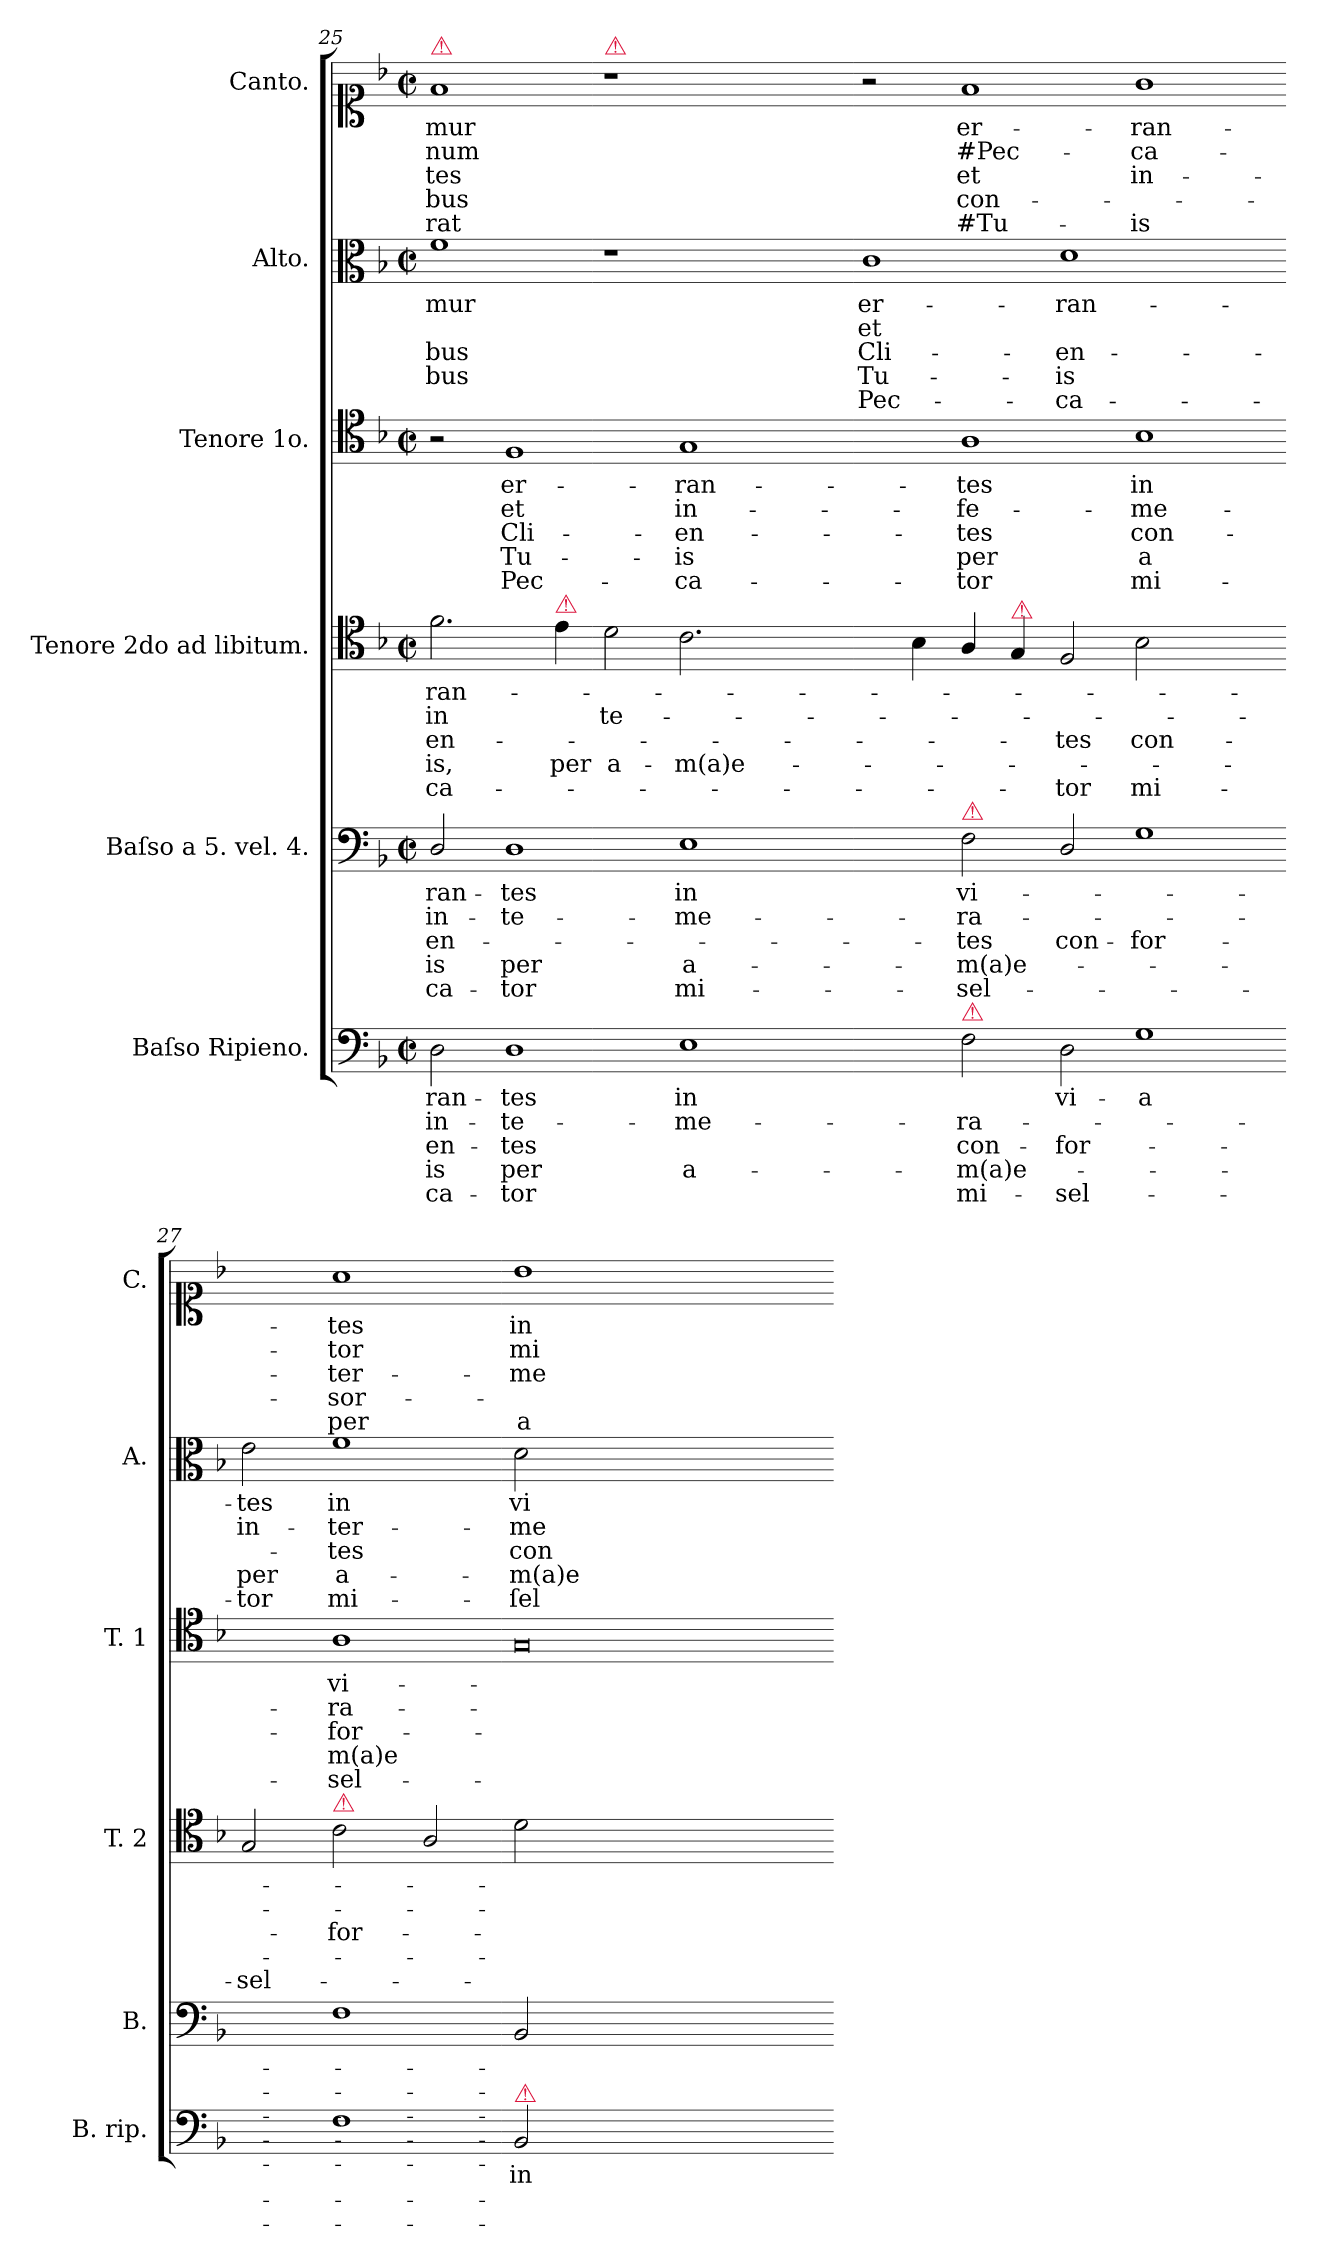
**kern	**text	**text	**text	**text	**text	**kern	**text	**text	**text	**text	**text	**kern	**text	**text	**text	**text	**text	**kern	**text	**text	**text	**text	**text	**kern	**text	**text	**text	**text	**text	**kern	**text	**text	**text	**text	**text
*part6	*part6	*part6	*part6	*part6	*part6	*part5	*part5	*part5	*part5	*part5	*part5	*part4	*part4	*part4	*part4	*part4	*part4	*part3	*part3	*part3	*part3	*part3	*part3	*part2	*part2	*part2	*part2	*part2	*part2	*part1	*part1	*part1	*part1	*part1	*part1
*staff6	*staff6	*staff6	*staff6	*staff6	*staff6	*staff5	*staff5	*staff5	*staff5	*staff5	*staff5	*staff4	*staff4	*staff4	*staff4	*staff4	*staff4	*staff3	*staff3	*staff3	*staff3	*staff3	*staff3	*staff2	*staff2	*staff2	*staff2	*staff2	*staff2	*staff1	*staff1	*staff1	*staff1	*staff1	*staff1
*I"Baſso Ripieno.	*	*	*	*	*	*I"Baſso a 5. vel. 4.	*	*	*	*	*	*I"Tenore 2do ad libitum.	*	*	*	*	*	*I"Tenore 1o.	*	*	*	*	*	*I"Alto.	*	*	*	*	*	*I"Canto.	*	*	*	*	*
*I'B. rip.	*	*	*	*	*	*I'B.	*	*	*	*	*	*I'T. 2	*	*	*	*	*	*I'T. 1	*	*	*	*	*	*I'A.	*	*	*	*	*	*I'C.	*	*	*	*	*
*clefF4	*	*	*	*	*	*clefF4	*	*	*	*	*	*clefC4	*	*	*	*	*	*clefC4	*	*	*	*	*	*clefC3	*	*	*	*	*	*clefC1	*	*	*	*	*
*k[b-]	*	*	*	*	*	*k[b-]	*	*	*	*	*	*k[b-]	*	*	*	*	*	*k[b-]	*	*	*	*	*	*k[b-]	*	*	*	*	*	*k[b-]	*	*	*	*	*
*F:	*	*	*	*	*	*F:	*	*	*	*	*	*F:	*	*	*	*	*	*F:	*	*	*	*	*	*F:	*	*	*	*	*	*F:	*	*	*	*	*
*M2/2	*	*	*	*	*	*M2/2	*	*	*	*	*	*M2/2	*	*	*	*	*	*M2/2	*	*	*	*	*	*M2/2	*	*	*	*	*	*M2/2	*	*	*	*	*
*met(c|)	*	*	*	*	*	*met(c|)	*	*	*	*	*	*met(c|)	*	*	*	*	*	*met(c|)	*	*	*	*	*	*met(c|)	*	*	*	*	*	*met(c|)	*	*	*	*	*
=25	=25	=25	=25	=25	=25	=25	=25	=25	=25	=25	=25	=25	=25	=25	=25	=25	=25	=25	=25	=25	=25	=25	=25	=25	=25	=25	=25	=25	=25	=25	=25	=25	=25	=25	=25
!	!	!	!	!	!	!	!	!	!	!	!	!	!	!	!	!	!	!	!	!	!	!	!	!	!	!	!	!	!	!LO:TX:a:color=crimson:t=⚠	!	!	!	!	!
2D\	-ran-	in-	-en-	-is	-ca-	2D/	-ran-	in-	-en-	-is	-ca-	2.f\	-ran-	in	-en-	-is,	-ca-	2r	.	.	.	.	.	1f\	-mur	.	-bus	-bus	.	1f/	-mur	-num	-tes	-bus	-rat
1D\	-tes	-te-	-tes	per	-tor	1D/	-tes	-te-	.	per	-tor	.	.	.	.	.	.	1F/	er-	et	Cli-	Tu-	Pec-	.	.	.	.	.	.	.	.	.	.	.	.
!	!	!	!	!	!	!	!	!	!	!	!	!LO:TX:a:color=crimson:t=⚠	!	!	!	!	!	!	!	!	!	!	!	!	!	!	!	!	!	!	!	!	!	!	!
.	.	.	.	.	.	.	.	.	.	.	.	4e\	.	.	.	per	.	.	.	.	.	.	.	.	.	.	.	.	.	.	.	.	.	.	.
!	!	!	!	!	!	!	!	!	!	!	!	!	!	!	!	!	!	!	!	!	!	!	!	!	!	!	!	!	!	!LO:TX:a:color=crimson:t=⚠	!	!	!	!	!
.	.	.	.	.	.	.	.	.	.	.	.	2d\	.	te-	.	a-	.	.	.	.	.	.	.	1r	.	.	.	.	.	1r	.	.	.	.	.
1E\	in	-me-	.	a-	.	1E\	in	-me-	.	a-	mi-	2.c\	.	.	.	-m(a)e-	.	1G/	-ran-	in-	-en-	-is	-ca-	.	.	.	.	.	.	.	.	.	.	.	.
.	.	.	.	.	.	.	.	.	.	.	.	.	.	.	.	.	.	.	.	.	.	.	.	2ryy	.	.	.	.	.	2ryy	.	.	.	.	.
.	.	.	.	.	.	.	.	.	.	.	.	4ryy	.	.	.	.	.	.	.	.	.	.	.	.	.	.	.	.	.	.	.	.	.	.	.
=26-	=26-	=26-	=26-	=26-	=26-	=26-	=26-	=26-	=26-	=26-	=26-	=26-	=26-	=26-	=26-	=26-	=26-	=26-	=26-	=26-	=26-	=26-	=26-	=26-	=26-	=26-	=26-	=26-	=26-	=26-	=26-	=26-	=26-	=26-	=26-
2ryy	.	.	.	.	.	2ryy	.	.	.	.	.	4ryy	.	.	.	.	.	2ryy	.	.	.	.	.	1c\	er-	et	Cli-	Tu-	Pec-	2r	.	.	.	.	.
.	.	.	.	.	.	.	.	.	.	.	.	4B-\	.	.	.	.	.	.	.	.	.	.	.	.	.	.	.	.	.	.	.	.	.	.	.
!	!	!	!	!	!	!LO:TX:a:color=crimson:t=⚠	!	!	!	!	!	!	!	!	!	!	!	!	!	!	!	!	!	!	!	!	!	!	!	!	!	!	!	!	!
!LO:TX:a:color=crimson:t=⚠	!	!	!	!	!	!	!	!	!	!	!	!	!	!	!	!	!	!	!	!	!	!	!	!	!	!	!	!	!	!	!	!	!	!	!
2F\	.	-ra-	con-	-m(a)e-	mi-	2F\	vi-	-ra-	-tes	-m(a)e-	-sel-	4A/	.	.	.	.	.	1A\	-tes	-fe-	-tes	per	-tor	.	.	.	.	.	.	1f/	er-	#Pec-	et	con-	#Tu-
!	!	!	!	!	!	!	!	!	!	!	!	!LO:TX:a:color=crimson:t=⚠	!	!	!	!	!	!	!	!	!	!	!	!	!	!	!	!	!	!	!	!	!	!	!
.	.	.	.	.	.	.	.	.	.	.	.	4G/	.	.	.	.	.	.	.	.	.	.	.	.	.	.	.	.	.	.	.	.	.	.	.
2D\	vi-	.	-for-	.	-sel-	2D/	.	.	con-	.	.	2F/	.	.	-tes	.	-tor	.	.	.	.	.	.	1d\	-ran-	.	-en-	-is	-ca-	.	.	.	.	.	.
1G\	-a	.	.	.	.	1G\	.	.	-for-	.	.	2B-\	.	.	con-	.	mi-	1B-\	in	-me-	con-	a	mi-	.	.	.	.	.	.	1g\	-ran-	-ca-	in-	.	-is
.	.	.	.	.	.	.	.	.	.	.	.	2ryy	.	.	.	.	.	.	.	.	.	.	.	2ryy	.	.	.	.	.	.	.	.	.	.	.
=27-	=27-	=27-	=27-	=27-	=27-	=27-	=27-	=27-	=27-	=27-	=27-	=27-	=27-	=27-	=27-	=27-	=27-	=27-	=27-	=27-	=27-	=27-	=27-	=27-	=27-	=27-	=27-	=27-	=27-	=27-	=27-	=27-	=27-	=27-	=27-
2ryy	.	.	.	.	.	2ryy	.	.	.	.	.	2G/	.	.	.	.	-sel-	2ryy	.	.	.	.	.	2e\	-tes	in-	.	per	-tor	2ryy	.	.	.	.	.
!	!	!	!	!	!	!	!	!	!	!	!	!LO:TX:a:color=crimson:t=⚠	!	!	!	!	!	!	!	!	!	!	!	!	!	!	!	!	!	!	!	!	!	!	!
1F\	.	.	.	.	.	1F\	.	.	.	.	.	2c\	.	.	-for-	.	.	1A\	vi-	-ra-	-for-	m(a)e	-sel-	1f\	in	-ter-	-tes	a-	mi-	1a\	-tes	-tor	-ter-	-sor-	per
.	.	.	.	.	.	.	.	.	.	.	.	2A/	.	.	.	.	.	.	.	.	.	.	.	.	.	.	.	.	.	.	.	.	.	.	.
!LO:TX:a:color=crimson:t=⚠	!	!	!	!	!	!	!	!	!	!	!	!	!	!	!	!	!	!	!	!	!	!	!	!	!	!	!	!	!	!	!	!	!	!	!
2BB-/	in	.	.	.	.	2BB-/	.	.	.	.	.	2d\	.	.	.	.	.	0G/	.	.	.	.	.	2d\	vi-	-me-	con-	-m(a)e-	-ſel-	1b-\	in	mi-	-me	.	a-
1.ryy	.	.	.	.	.	1.ryy	.	.	.	.	.	1.ryy	.	.	.	.	.	.	.	.	.	.	.	1.ryy	.	.	.	.	.	.	.	.	.	.	.
.	.	.	.	.	.	.	.	.	.	.	.	.	.	.	.	.	.	.	.	.	.	.	.	.	.	.	.	.	.	1ryy	.	.	.	.	.
=-	=-	=-	=-	=-	=-	=-	=-	=-	=-	=-	=-	=-	=-	=-	=-	=-	=-	=-	=-	=-	=-	=-	=-	=-	=-	=-	=-	=-	=-	=-	=-	=-	=-	=-	=-
*-	*-	*-	*-	*-	*-	*-	*-	*-	*-	*-	*-	*-	*-	*-	*-	*-	*-	*-	*-	*-	*-	*-	*-	*-	*-	*-	*-	*-	*-	*-	*-	*-	*-	*-	*-
